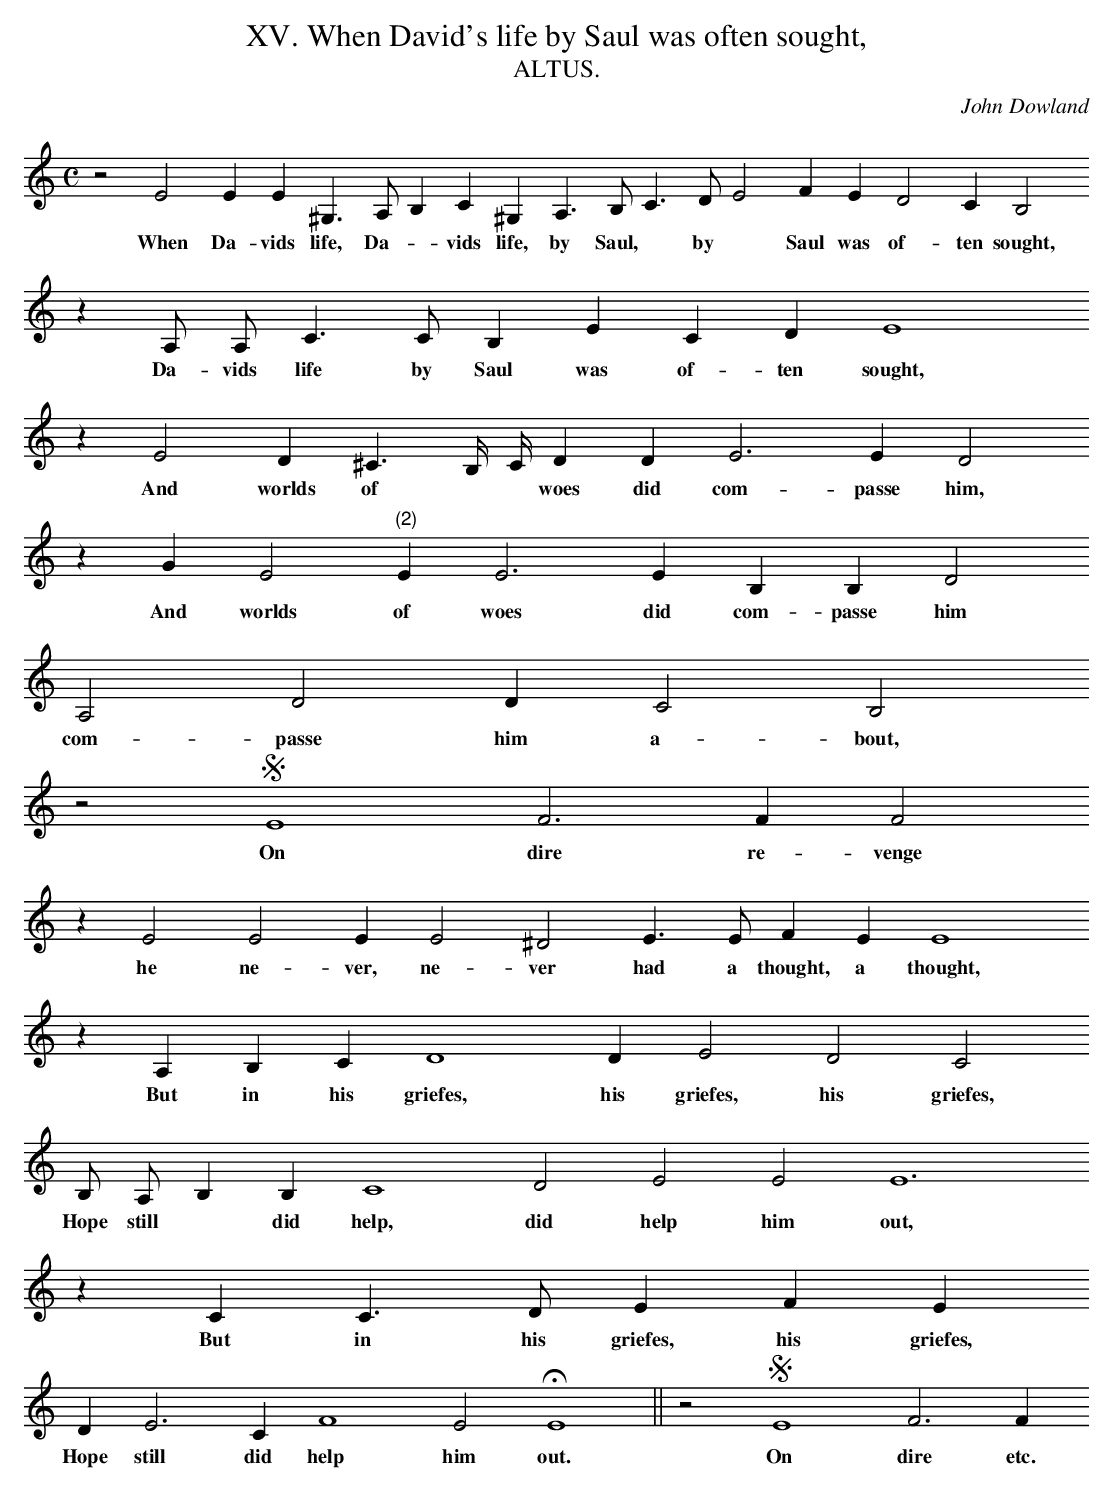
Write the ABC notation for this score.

X:1
T:XV. When David's life by Saul was often sought,
T:ALTUS.
C: John Dowland
L:1/4
M:C
K:A min
z2 E2 E E ^G, > A, B, C ^G, A, > B, C > D E2 F E D2 C B,2
w: When Da- vids life, Da- * vids life,  by Saul, * by * Saul  was of- ten sought,
z A,/ A,/ C > C B, E C D E4
w:Da- vids life by Saul was of- ten sought,
z E2 D ^C3/2 B,// C// D D E3 E D2
w: And worlds of * * woes did com- passe him,
z G E2 "(2)"E E3 E B, B, D2
w: And worlds of woes did com- passe him
A,2 D2 D C2 B,2
w:com- passe him a- bout,
 z2  SE4 F3 F F2
w: On  dire re- venge
z E2 E2 E E2 ^D2 E > E F E E4
w:he ne- ver, ne- ver  had a thought, a thought,
z A, B, C D4 D E2 D2 C2
w: But in his griefes, his griefes, his griefes,
B,/ A,/ B, B, C4 D2 E2 E2 E6
w:Hope still * did help, did help him out,
z C C > D E F E
w: But in his griefes, his griefes,
D E3 C F4 E2 HE4 ||  z2  SE4 F3 F
w:Hope still did help him out. On dire etc.
